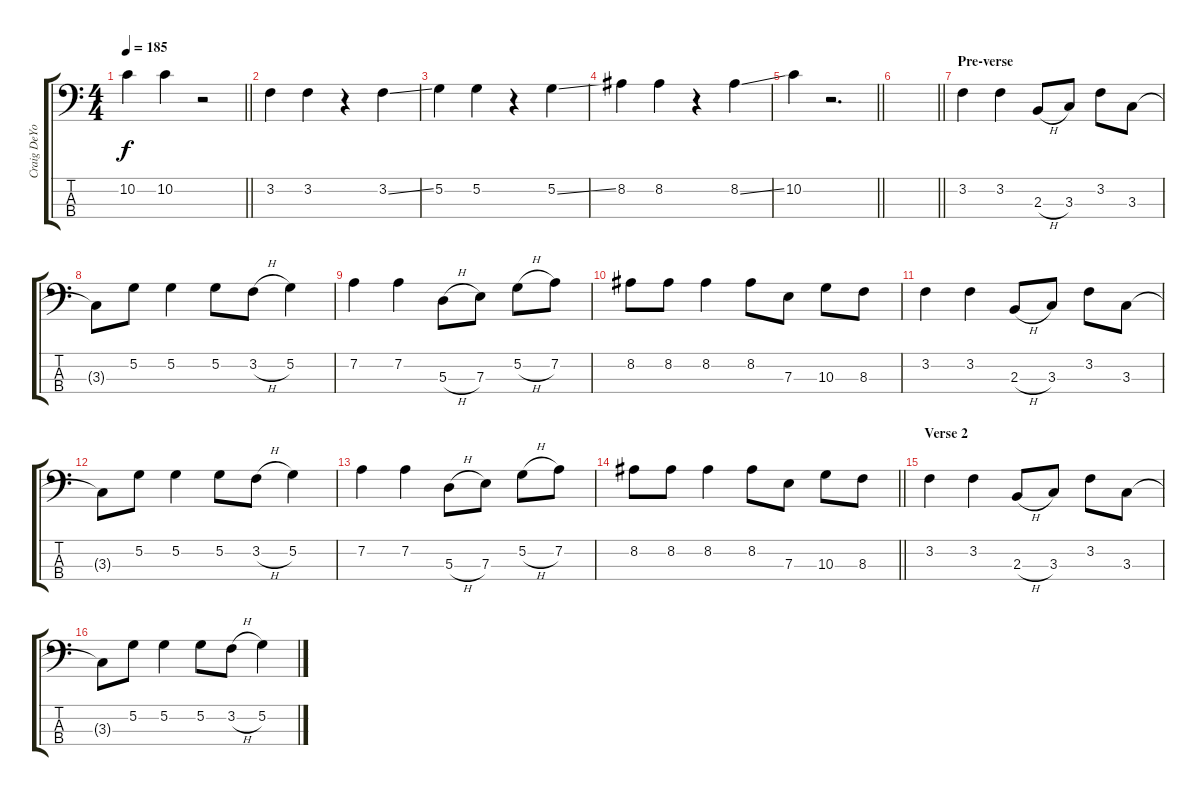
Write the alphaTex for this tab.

\track ("Craig DeYoung (Bass)" "Craig DeYo") {instrument electricbassfinger}
\staff {score tabs}
\tuning (G2 D2 A1 E1) {hide}
\ts (4 4)
\tempo 185
\clef f4
\barLineRight lightlight
\ks c
10.2.4{dy f} 10.2.4 r.2 |
3.2.4 3.2.4 r.4 3.2{ss}.4 |
5.2.4 5.2.4 r.4 5.2{ss}.4 |
8.2.4 8.2.4 r.4 8.2{ss}.4 |
\barLineRight lightlight
10.2.4 r.2{d} |
\barLineRight lightlight
|
\section ("" "Pre-verse")
3.2.4 3.2.4 2.3{h}.8 3.3.8 3.2.8 3.3.8 |
3.3{t}.8 5.2.8 5.2.4 5.2.8 3.2{h}.8 5.2.4 |
7.2.4 7.2.4 5.3{h}.8 7.3.8 5.2{h}.8 7.2.8 |
8.2.8 8.2.8 8.2.4 8.2.8 7.3.8 10.3.8 8.3.8 |
3.2.4 3.2.4 2.3{h}.8 3.3.8 3.2.8 3.3.8 |
3.3{t}.8 5.2.8 5.2.4 5.2.8 3.2{h}.8 5.2.4 |
7.2.4 7.2.4 5.3{h}.8 7.3.8 5.2{h}.8 7.2.8 |
\barLineRight lightlight
8.2.8 8.2.8 8.2.4 8.2.8 7.3.8 10.3.8 8.3.8 |
\section ("" "Verse 2")
3.2.4 3.2.4 2.3{h}.8 3.3.8 3.2.8 3.3.8 |
3.3{t}.8 5.2.8 5.2.4 5.2.8 3.2{h}.8 5.2.4
